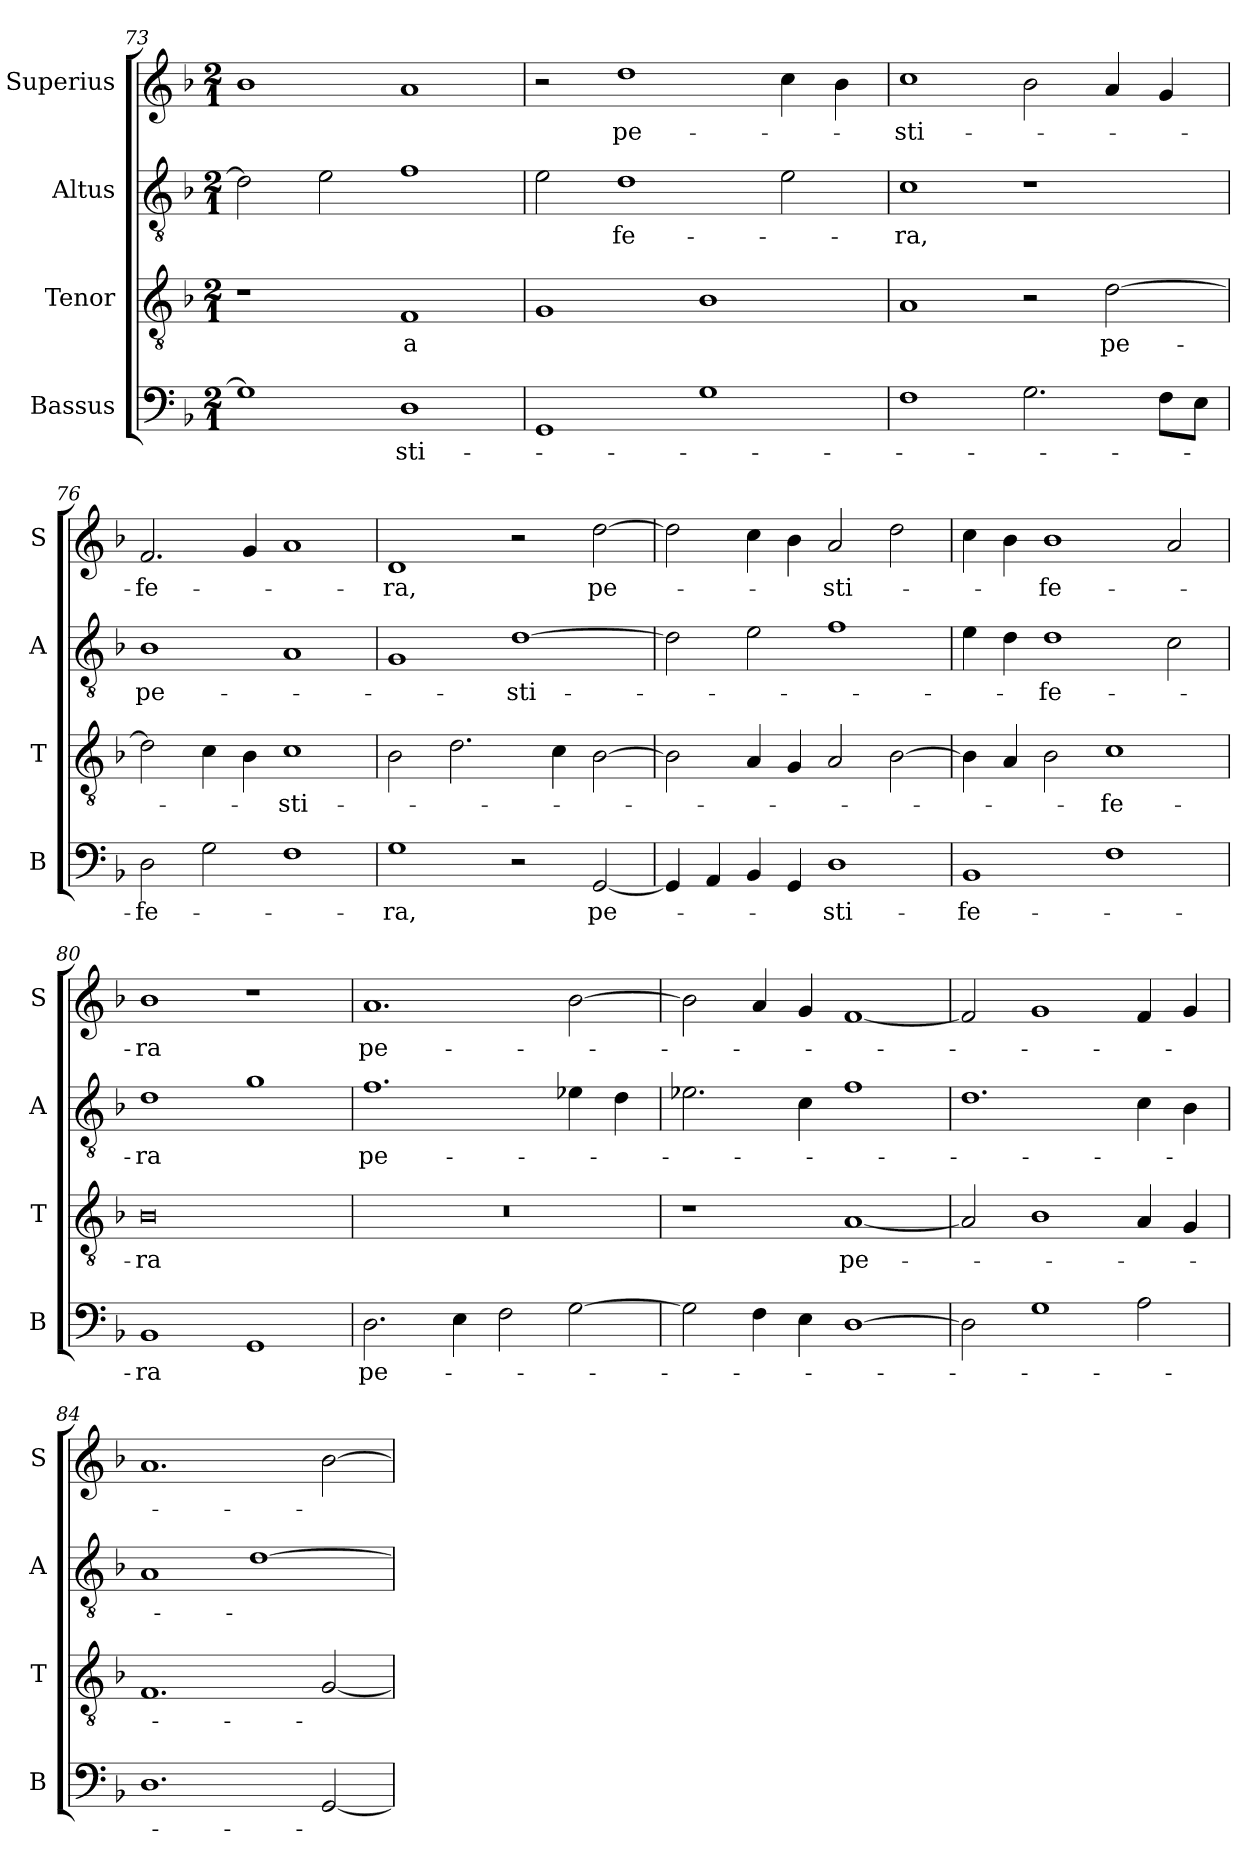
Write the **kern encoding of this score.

**kern	**text	**kern	**text	**kern	**text	**kern	**text
*part4	*part4	*part3	*part3	*part2	*part2	*part1	*part1
*staff4	*staff4	*staff3	*staff3	*staff2	*staff2	*staff1	*staff1
*I"Bassus	*	*I"Tenor	*	*I"Altus	*	*I"Superius	*
*I'B	*	*I'T	*	*I'A	*	*I'S	*
*clefF4	*	*clefGv2	*	*clefGv2	*	*clefG2	*
*k[b-]	*	*k[b-]	*	*k[b-]	*	*k[b-]	*
*M2/1	*	*M2/1	*	*M2/1	*	*M2/1	*
=73	=73	=73	=73	=73	=73	=73	=73
1G]	.	1r	.	2d]	.	1b-	.
.	.	.	.	2e	.	.	.
1D	-sti-	1F	a	1f	.	1a	.
=74	=74	=74	=74	=74	=74	=74	=74
1GG	.	1G	.	2e	.	2r	.
.	.	.	.	1d	-fe-	1dd	pe-
1G	.	1B-	.	.	.	.	.
.	.	.	.	2e	.	4cc	.
.	.	.	.	.	.	4b-	.
=75	=75	=75	=75	=75	=75	=75	=75
1F	.	1A	.	1c	-ra,	1cc	-sti-
2.G	.	2r	.	1r	.	2b-	.
.	.	[2d	pe-	.	.	4a	.
8FL	.	.	.	.	.	4g	.
8EJ	.	.	.	.	.	.	.
=76	=76	=76	=76	=76	=76	=76	=76
!	!	!	!	!	!LO:LY:i	!	!
2D	-fe-	2d]	.	1B-	pe-	2.f	-fe-
2G	.	4c	.	.	.	.	.
.	.	4B-	.	.	.	4g	.
1F	.	1c	-sti-	1A	.	1a	.
=77	=77	=77	=77	=77	=77	=77	=77
1G	-ra,	2B-	.	1G	.	1d	-ra,
.	.	2.d	.	.	.	.	.
!	!	!	!	!	!LO:LY:i	!	!
2r	.	.	.	[1d	-sti-	2r	.
.	.	4c	.	.	.	.	.
!	!LO:LY:i	!	!	!	!	!	!LO:LY:i
[2GG	pe-	[2B-	.	.	.	[2dd	pe-
=78	=78	=78	=78	=78	=78	=78	=78
4GG]	.	2B-]	.	2d]	.	2dd]	.
4AA	.	.	.	.	.	.	.
4BB-	.	4A	.	2e	.	4cc	.
4GG	.	4G	.	.	.	4b-	.
!	!LO:LY:i	!	!	!	!	!	!LO:LY:i
1D	-sti-	2A	.	1f	.	2a	-sti-
.	.	[2B-	.	.	.	2dd	.
=79	=79	=79	=79	=79	=79	=79	=79
!	!LO:LY:i	!	!	!	!	!	!
1BB-	-fe-	4B-]	.	4e	.	4cc	.
.	.	4A	.	4d	.	4b-	.
!	!	!	!	!	!LO:LY:i	!	!LO:LY:i
.	.	2B-	.	1d	-fe-	1b-	-fe-
1F	.	1c	-fe-	.	.	.	.
.	.	.	.	2c	.	2a	.
=80	=80	=80	=80	=80	=80	=80	=80
!	!LO:LY:i	!	!	!	!LO:LY:i	!	!LO:LY:i
1BB-	-ra	0B-	-ra	1d	-ra	1b-	-ra
1GG	.	.	.	1g	.	1r	.
=81	=81	=81	=81	=81	=81	=81	=81
2.D	pe-	0r	.	1.f	pe-	1.a	pe-
4E	.	.	.	.	.	.	.
2F	.	.	.	.	.	.	.
[2G	.	.	.	4e-X	.	[2b-	.
.	.	.	.	4d	.	.	.
=82	=82	=82	=82	=82	=82	=82	=82
2G]	.	1r	.	2.e-X	.	2b-]	.
4F	.	.	.	.	.	4a	.
4E	.	.	.	4c	.	4g	.
[1D	.	[1A	pe-	1f	.	[1f	.
=83	=83	=83	=83	=83	=83	=83	=83
2D]	.	2A]	.	1.d	.	2f]	.
1G	.	1B-	.	.	.	1g	.
2A	.	4A	.	4c	.	4f	.
.	.	4G	.	4B-	.	4g	.
=84	=84	=84	=84	=84	=84	=84	=84
1.D	.	1.F	.	1A	.	1.a	.
.	.	.	.	[1d	.	.	.
[2GG	.	[2G	.	.	.	[2b-	.
=	=	=	=	=	=	=	=
*-	*-	*-	*-	*-	*-	*-	*-
